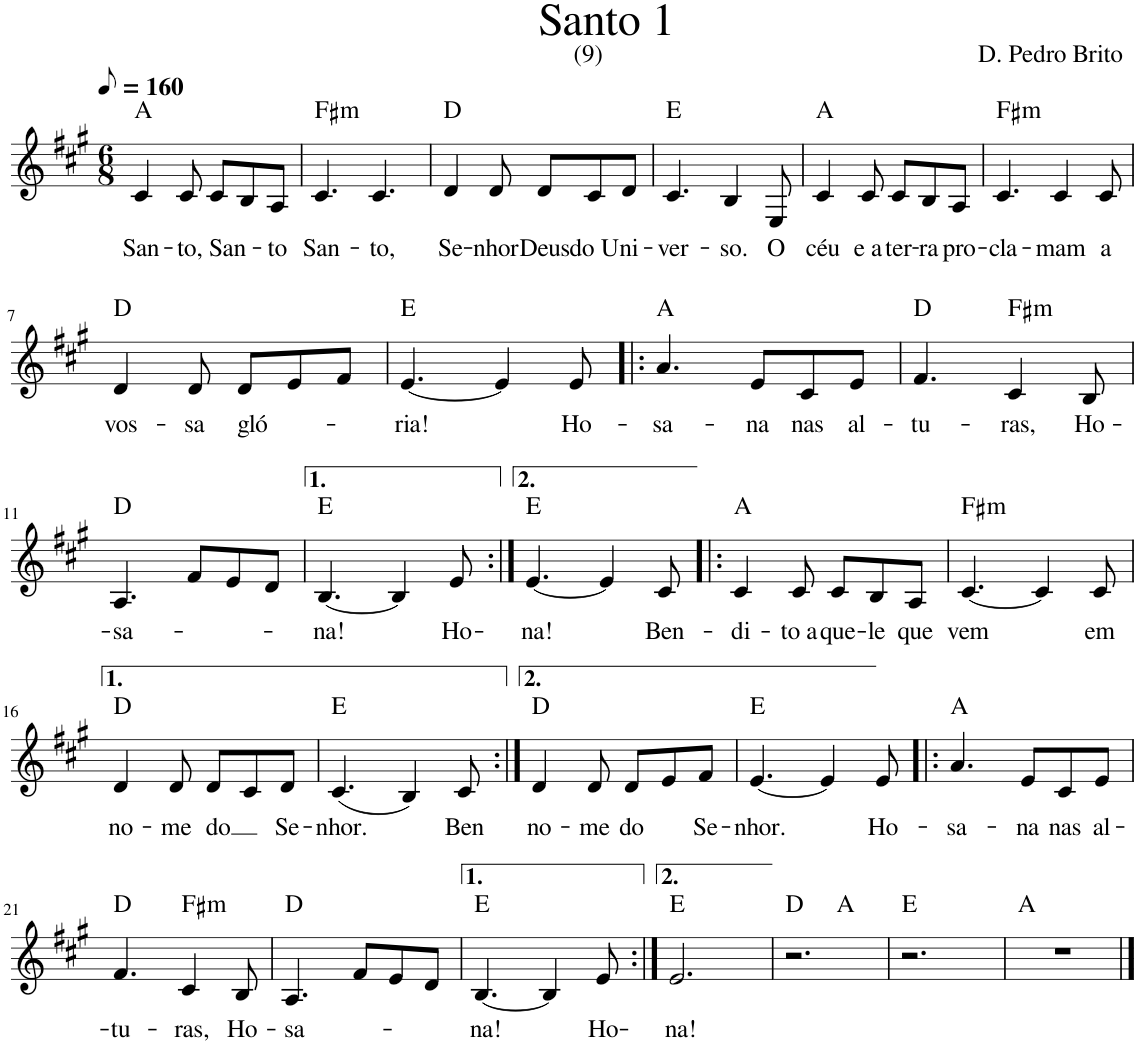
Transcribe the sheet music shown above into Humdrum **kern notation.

**kern	**text	**harte
*part1	*part1	*part1
*staff1	*staff1	*
*I"Voz	*	*
*I'Vo.	*	*
!!LO:PB:g=z
*clefG2	*	*
*k[f#c#g#]	*	*
*M6/8	*	*
*MM80	*	*
=1	=1	=1
!LO:TX:a:t=Santo 1	!	!
!LO:TX:a:t=(9)                                                            D. Pedro Brito	!	!
!	!LO:LY:b	!
4c#/	San-	A:maj
!	!LO:LY:b	!
8c#/	-to,	.
!	!LO:LY:b	!
8c#/L	San-	.
8B/	.	.
!	!LO:LY:b	!
8A/J	-to	.
=2	=2	=2
!	!LO:LY:b	!LO:H:kt=m
4.c#/	San-	F#:min
!	!LO:LY:b	!
4.c#/	-to,	.
=3	=3	=3
!	!LO:LY:b	!
4d/	Se-	D:maj
!	!LO:LY:b	!
8d/	-nhor	.
!	!LO:LY:b	!
8d/L	Deus	.
!	!LO:LY:b	!
8c#/	do U-	.
!	!LO:LY:b	!
8d/J	-ni-	.
=4	=4	=4
!	!LO:LY:b	!
4.c#/	-ver-	E:maj
!	!LO:LY:b	!
4B/	-so.	.
!	!LO:LY:b	!
8E/	O	.
=5	=5	=5
!	!LO:LY:b	!
4c#/	céu	A:maj
!	!LO:LY:b	!
8c#/	e a	.
!	!LO:LY:b	!
8c#/L	ter-	.
!	!LO:LY:b	!
8B/	-ra	.
!	!LO:LY:b	!
8A/J	pro-	.
=6	=6	=6
!	!LO:LY:b	!LO:H:kt=m
4.c#/	-cla-	F#:min
!	!LO:LY:b	!
4c#/	-mam	.
!	!LO:LY:b	!
8c#/	a	.
!!LO:LB:g=z
=7	=7	=7
!	!LO:LY:b	!
4d/	vos-	D:maj
!	!LO:LY:b	!
8d/	-sa	.
!	!LO:LY:b	!
8d/L	gló-	.
8e/	.	.
8f#/J	.	.
=8	=8	=8
!	!LO:LY:b	!
[4.e/	-ria!	E:maj
4e/]	.	.
!	!LO:LY:b	!
8e/	Ho-	.
=9!|:	=9!|:	=9!|:
!	!LO:LY:b	!
4.a/	-sa-	A:maj
!	!LO:LY:b	!
8e/L	-na	.
!	!LO:LY:b	!
8c#/	nas	.
!	!LO:LY:b	!
8e/J	al-	.
=10	=10	=10
!	!LO:LY:b	!
4.f#/	-tu-	D:maj
!	!LO:LY:b	!LO:H:kt=m
4c#/	-ras,	F#:min
!	!LO:LY:b	!
8B/	Ho-	.
!!LO:LB:g=z
=11	=11	=11
!	!LO:LY:b	!
4.A/	-sa-	D:maj
8f#/L	.	.
8e/	.	.
8d/J	.	.
=12	=12	=12
!	!LO:LY:b	!
[4.B/	-na!	E:maj
4B/]	.	.
!	!LO:LY:b	!
8e/	Ho-	.
=13:|!	=13:|!	=13:|!
!	!LO:LY:b	!
[4.e/	-na!	E:maj
4e/]	.	.
!	!LO:LY:b	!
8c#/	Ben-	.
=14!|:	=14!|:	=14!|:
!	!LO:LY:b	!
4c#/	-di-	A:maj
!	!LO:LY:b	!
8c#/	-to a-	.
!	!LO:LY:b	!
8c#/L	-que-	.
!	!LO:LY:b	!
8B/	-le	.
!	!LO:LY:b	!
8A/J	que	.
=15	=15	=15
!	!LO:LY:b	!LO:H:kt=m
[4.c#/	vem	F#:min
4c#/]	.	.
!	!LO:LY:b	!
8c#/	em	.
!!LO:LB:g=z
=16	=16	=16
!	!LO:LY:b	!
4d/	no-	D:maj
!	!LO:LY:b	!
8d/	-me	.
!	!LO:LY:b	!
8d/L	do	.
8c#/	.	.
!	!LO:LY:b	!
8d/J	Se-	.
=17	=17	=17
!	!LO:LY:b	!
(4.c#/	-nhor.	E:maj
4B/)	.	.
!	!LO:LY:b	!
8c#/	Ben	.
=18:|!	=18:|!	=18:|!
!	!LO:LY:b	!
4d/	no-	D:maj
!	!LO:LY:b	!
8d/	-me	.
!	!LO:LY:b	!
8d/L	do	.
8e/	.	.
!	!LO:LY:b	!
8f#/J	Se-	.
=19	=19	=19
!	!LO:LY:b	!
[4.e/	-nhor.	E:maj
4e/]	.	.
!	!LO:LY:b	!
8e/	Ho-	.
=20!|:	=20!|:	=20!|:
!	!LO:LY:b	!
4.a/	-sa-	A:maj
!	!LO:LY:b	!
8e/L	-na	.
!	!LO:LY:b	!
8c#/	nas	.
!	!LO:LY:b	!
8e/J	al-	.
!!LO:LB:g=z
=21	=21	=21
!	!LO:LY:b	!
4.f#/	-tu-	D:maj
!	!LO:LY:b	!LO:H:kt=m
4c#/	-ras,	F#:min
!	!LO:LY:b	!
8B/	Ho-	.
=22	=22	=22
!	!LO:LY:b	!
4.A/	-sa-	D:maj
8f#/L	.	.
8e/	.	.
8d/J	.	.
=23	=23	=23
!	!LO:LY:b	!
[4.B/	-na!	E:maj
4B/]	.	.
!	!LO:LY:b	!
8e/	Ho-	.
=24:|!	=24:|!	=24:|!
!	!LO:LY:b	!
2.e/	-na!	E:maj
=25	=25	=25
*^	*	*
2.r	4.ryy	.	D:maj
.	4.ryy	.	A:maj
*v	*v	*	*
=26	=26	=26
2.r	.	E:maj
=27	=27	=27
2.r	.	A:maj
==	==	==
*-	*-	*-
